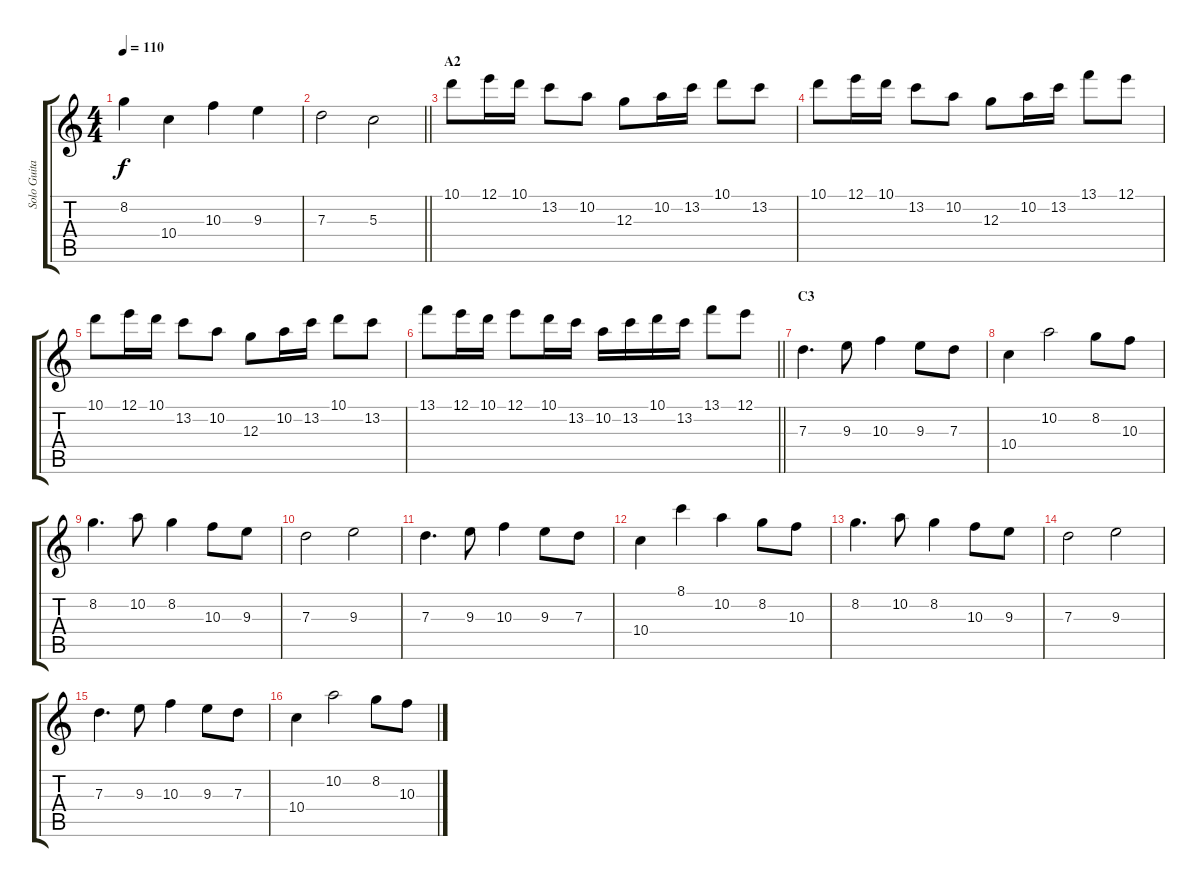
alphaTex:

\track ("Solo Guitar" "Solo Guita") {instrument distortionguitar}
\staff {score tabs}
\tuning (E4 B3 G3 D3 A2 E2) {hide}
\ts (4 4)
\tempo 110
\clef g2
\ks c
8.2.4{dy f} 10.4.4 10.3.4 9.3.4 |
\barLineRight lightlight
7.3.2 5.3.2 |
\section ("" "A2")
10.1.8 12.1.16 10.1.16 13.2.8 10.2.8 12.3.8 10.2.16 13.2.16 10.1.8 13.2.8 |
10.1.8 12.1.16 10.1.16 13.2.8 10.2.8 12.3.8 10.2.16 13.2.16 13.1.8 12.1.8 |
10.1.8 12.1.16 10.1.16 13.2.8 10.2.8 12.3.8 10.2.16 13.2.16 10.1.8 13.2.8 |
\barLineRight lightlight
13.1.8 12.1.16 10.1.16 12.1.8 10.1.16 13.2.16 10.2.16 13.2.16 10.1.16 13.2.16 13.1.8 12.1.8 |
\section ("" "C3")
7.3.4{d} 9.3.8 10.3.4 9.3.8 7.3.8 |
10.4.4 10.2.2 8.2.8 10.3.8 |
8.2.4{d} 10.2.8 8.2.4 10.3.8 9.3.8 |
7.3.2 9.3.2 |
7.3.4{d} 9.3.8 10.3.4 9.3.8 7.3.8 |
10.4.4 8.1.4 10.2.4 8.2.8 10.3.8 |
8.2.4{d} 10.2.8 8.2.4 10.3.8 9.3.8 |
7.3.2 9.3.2 |
7.3.4{d} 9.3.8 10.3.4 9.3.8 7.3.8 |
10.4.4 10.2.2 8.2.8 10.3.8
